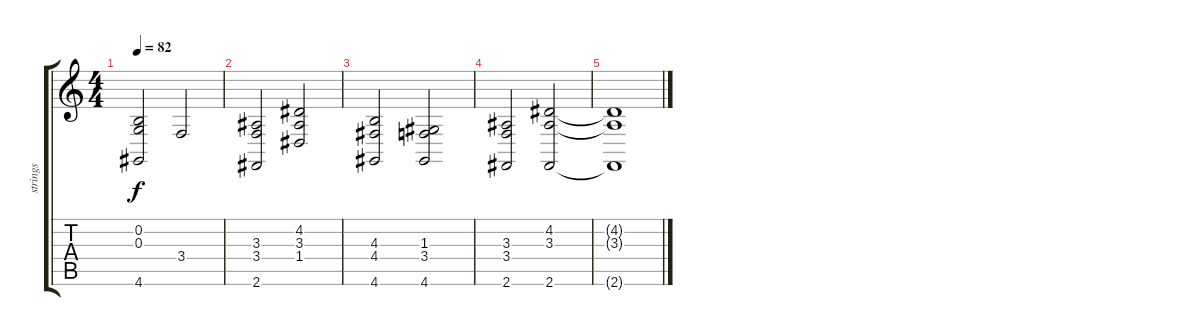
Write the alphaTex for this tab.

\track ("strings" "strings") {instrument stringensemble1}
\staff {score tabs}
\tuning (E4 B3 G3 D3 A2 E2) {hide}
\ts (4 4)
\tempo 82
\clef g2
\ks c
(0.2 0.3 4.6).2{dy f} 3.4.2 |
(3.3 3.4 2.6).2 (4.2 3.3 1.4).2 |
(4.3 4.4 4.6).2 (1.3 3.4 4.6).2 |
(3.3 3.4 2.6).2 (4.2 3.3 2.6).2 |
(4.2{t} 3.3{t} 2.6{t}).1
